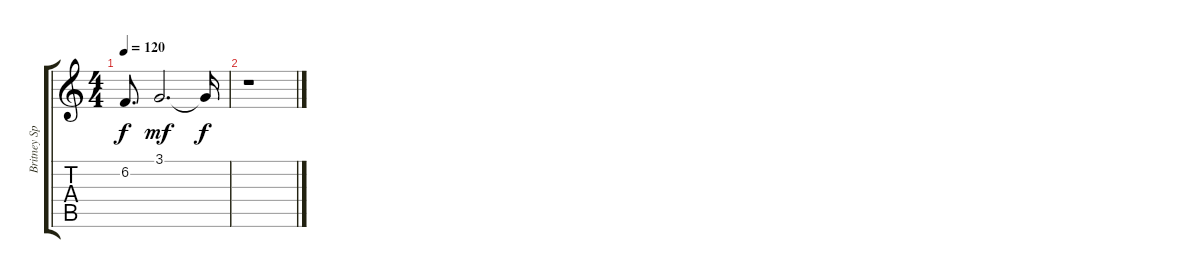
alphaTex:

\track ("Britney Spears" "Britney Sp") {instrument lead3calliope}
\staff {score tabs}
\tuning (E4 B3 G3 D3 A2 E2) {hide}
\ts (4 4)
\tempo 120
\clef g2
\ks c
6.2{t}.8{d dy f} 3.1.2{d dy mf} 3.1{t}.16{dy f} |
r.1
